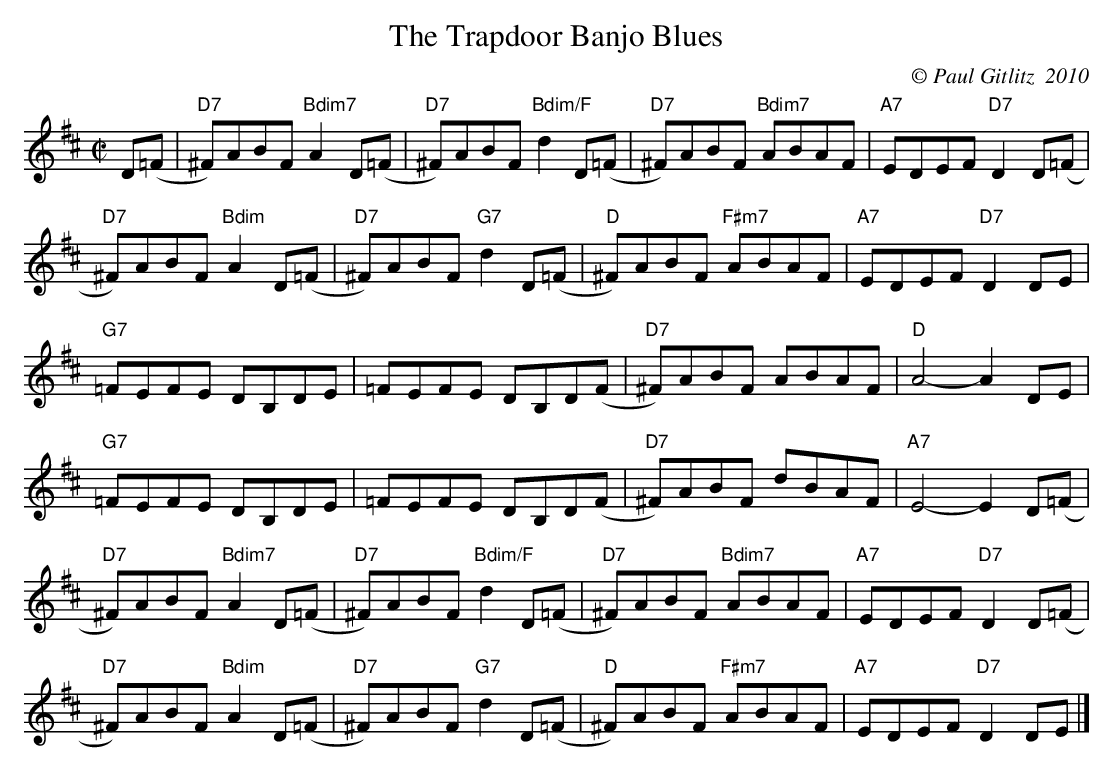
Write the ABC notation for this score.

X:1
T:Trapdoor Banjo Blues, The
M:C|
C:© Paul Gitlitz  2010
K:D
D(=F|"D7"^F)ABF "Bdim7"A2D(=F|"D7"^F)ABF "Bdim/F"d2D(=F|"D7"^F)ABF "Bdim7"ABAF|"A7"EDEF "D7"D2D(=F|!
"D7"^F)ABF "Bdim"A2D(=F|"D7"^F)ABF "G7"d2D(=F|"D"^F)ABF "F#m7"ABAF|"A7"EDEF "D7"D2DE|!
"G7"=FEFE DB,DE|=FEFE DB,D(F|"D7"^F)ABF ABAF|"D"A4-A2DE|!
"G7"=FEFE DB,DE|=FEFE DB,D(F|"D7"^F)ABF dBAF|"A7"E4-E2D(=F|!
"D7"^F)ABF "Bdim7"A2D(=F|"D7"^F)ABF "Bdim/F"d2D(=F|"D7"^F)ABF "Bdim7"ABAF|"A7"EDEF "D7"D2D(=F|!
"D7"^F)ABF "Bdim"A2D(=F|"D7"^F)ABF "G7"d2D(=F|"D"^F)ABF "F#m7"ABAF|"A7"EDEF "D7"D2DE|]
